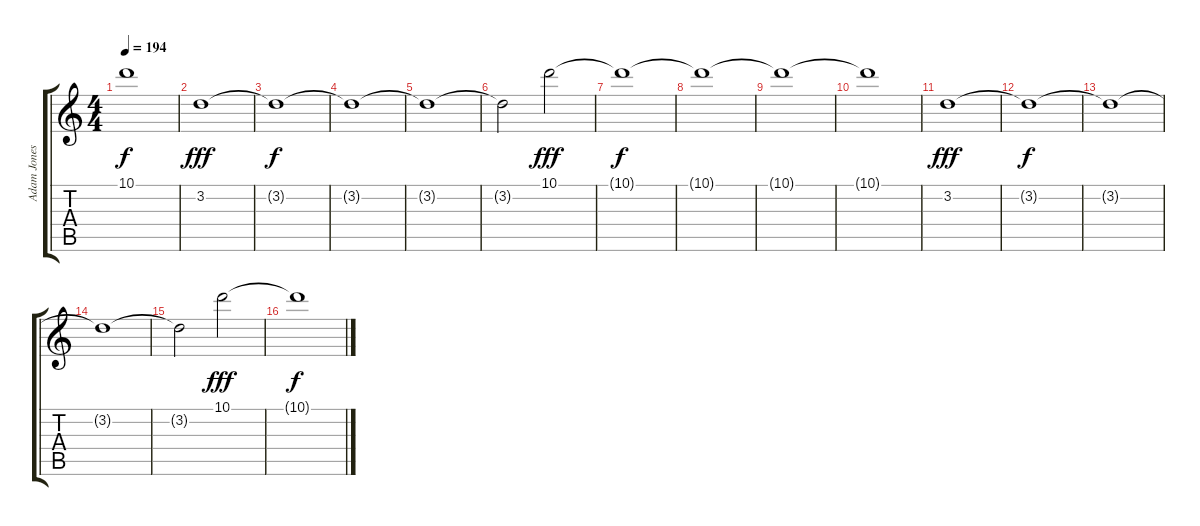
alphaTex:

\track ("Adam Jones" "Adam Jones") {instrument distortionguitar}
\staff {score tabs}
\tuning (E4 B3 G3 D3 A2 D2) {hide}
\ts (4 4)
\tempo 194
\clef g2
\ks c
10.1{t}.1{dy f} |
3.2.1{dy fff volume 1} |
3.2{t}.1{dy f} |
3.2{t}.1 |
3.2{t}.1 |
3.2{t}.2 10.1.2{dy fff volume 0} |
10.1{t}.1{dy f} |
10.1{t}.1 |
10.1{t}.1 |
10.1{t}.1 |
3.2.1{dy fff volume 1} |
3.2{t}.1{dy f} |
3.2{t}.1 |
3.2{t}.1 |
3.2{t}.2 10.1.2{dy fff volume 5} |
10.1{t}.1{dy f}
